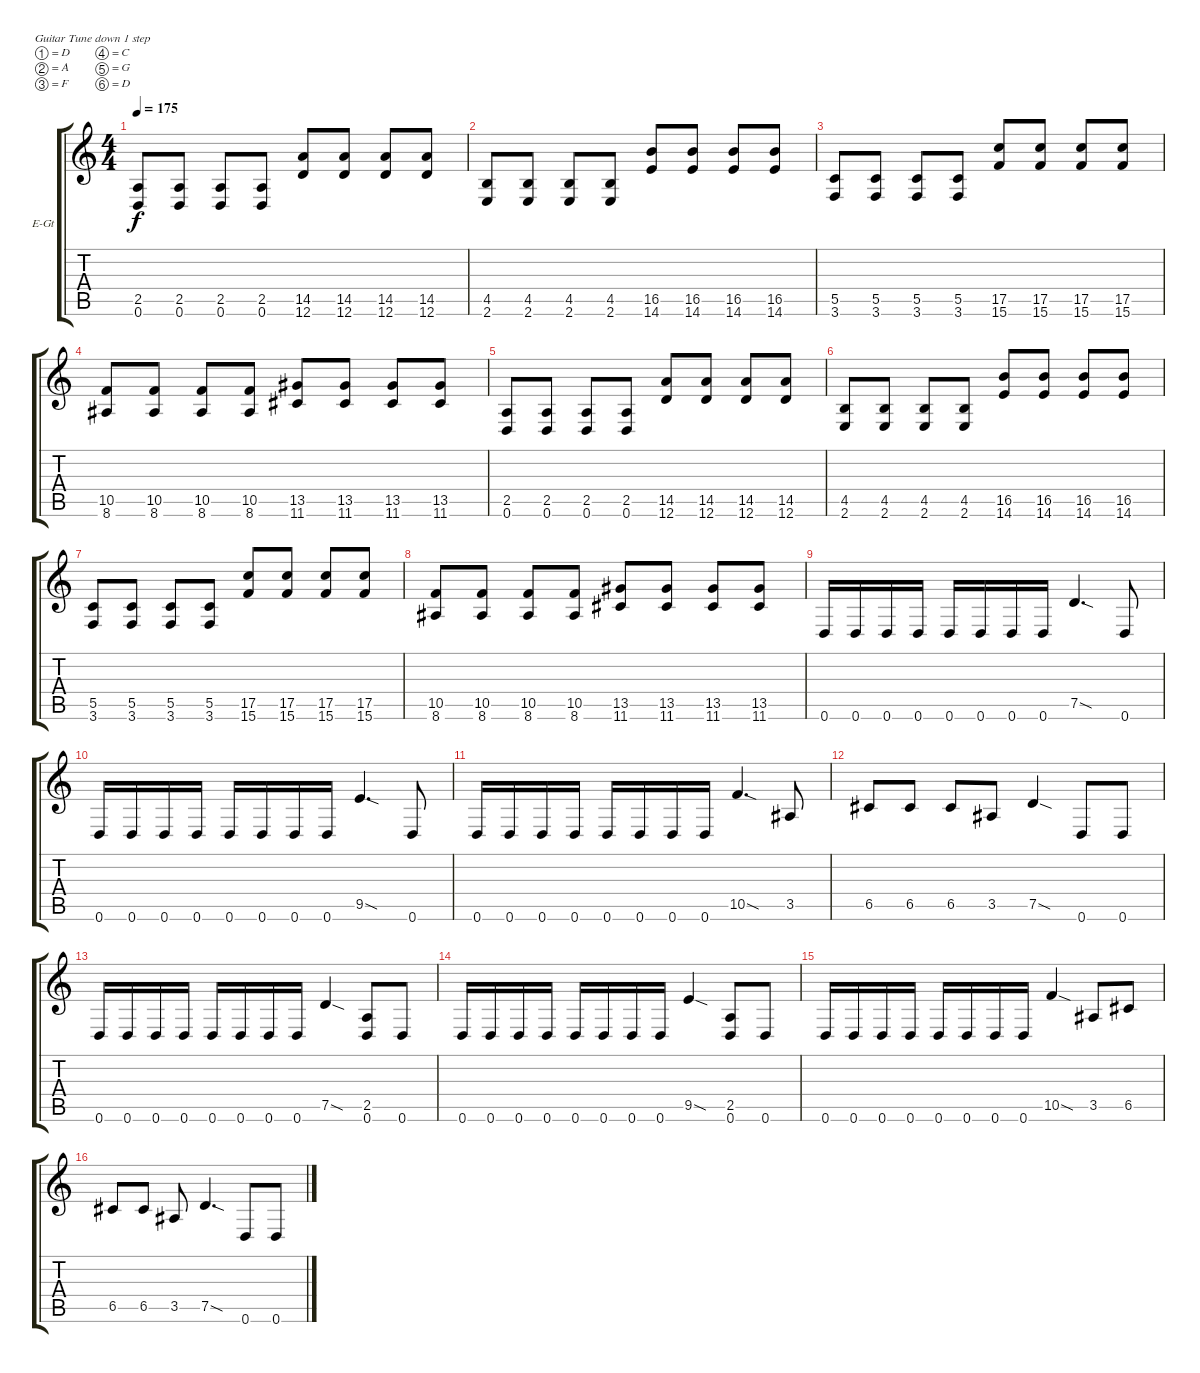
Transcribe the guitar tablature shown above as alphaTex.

\bracketExtendMode groupsimilarinstruments
\firstSystemTrackNameOrientation horizontal
\otherSystemsTrackNameOrientation horizontal
\track ("Guitar 1" "E-Gt") {instrument distortionguitar}
\staff {score tabs}
\tuning (D4 A3 F3 C3 G2 D2)
\ts (4 4)
\tempo 175
\clef g2
\ks c
(2.5 0.6).8{dy f} (2.5 0.6).8 (2.5 0.6).8 (2.5 0.6).8 (14.5 12.6).8 (14.5 12.6).8 (14.5 12.6).8 (14.5 12.6).8 |
(4.5 2.6).8 (4.5 2.6).8 (4.5 2.6).8 (4.5 2.6).8 (16.5 14.6).8 (16.5 14.6).8 (16.5 14.6).8 (16.5 14.6).8 |
(5.5 3.6).8 (5.5 3.6).8 (5.5 3.6).8 (5.5 3.6).8 (17.5 15.6).8 (17.5 15.6).8 (17.5 15.6).8 (17.5 15.6).8 |
(10.5 8.6).8 (10.5 8.6).8 (10.5 8.6).8 (10.5 8.6).8 (13.5 11.6).8 (13.5 11.6).8 (13.5 11.6).8 (13.5 11.6).8 |
(2.5 0.6).8 (2.5 0.6).8 (2.5 0.6).8 (2.5 0.6).8 (14.5 12.6).8 (14.5 12.6).8 (14.5 12.6).8 (14.5 12.6).8 |
(4.5 2.6).8 (4.5 2.6).8 (4.5 2.6).8 (4.5 2.6).8 (16.5 14.6).8 (16.5 14.6).8 (16.5 14.6).8 (16.5 14.6).8 |
(5.5 3.6).8 (5.5 3.6).8 (5.5 3.6).8 (5.5 3.6).8 (17.5 15.6).8 (17.5 15.6).8 (17.5 15.6).8 (17.5 15.6).8 |
(10.5 8.6).8 (10.5 8.6).8 (10.5 8.6).8 (10.5 8.6).8 (13.5 11.6).8 (13.5 11.6).8 (13.5 11.6).8 (13.5 11.6).8 |
0.6.16 0.6.16 0.6.16 0.6.16 0.6.16 0.6.16 0.6.16 0.6.16 7.5{sod}.4{d} 0.6.8 |
0.6.16 0.6.16 0.6.16 0.6.16 0.6.16 0.6.16 0.6.16 0.6.16 9.5{sod}.4{d} 0.6.8 |
0.6.16 0.6.16 0.6.16 0.6.16 0.6.16 0.6.16 0.6.16 0.6.16 10.5{sod}.4{d} 3.5.8 |
6.5.8 6.5.8 6.5.8 3.5.8 7.5{sod}.4 0.6.8 0.6.8 |
0.6.16 0.6.16 0.6.16 0.6.16 0.6.16 0.6.16 0.6.16 0.6.16 7.5{sod}.4 (2.5 0.6).8 0.6.8 |
0.6.16 0.6.16 0.6.16 0.6.16 0.6.16 0.6.16 0.6.16 0.6.16 9.5{sod}.4 (2.5 0.6).8 0.6.8 |
0.6.16 0.6.16 0.6.16 0.6.16 0.6.16 0.6.16 0.6.16 0.6.16 10.5{sod}.4 3.5.8 6.5.8 |
6.5.8 6.5.8 3.5.8 7.5{sod}.4{d} 0.6.8 0.6.8
